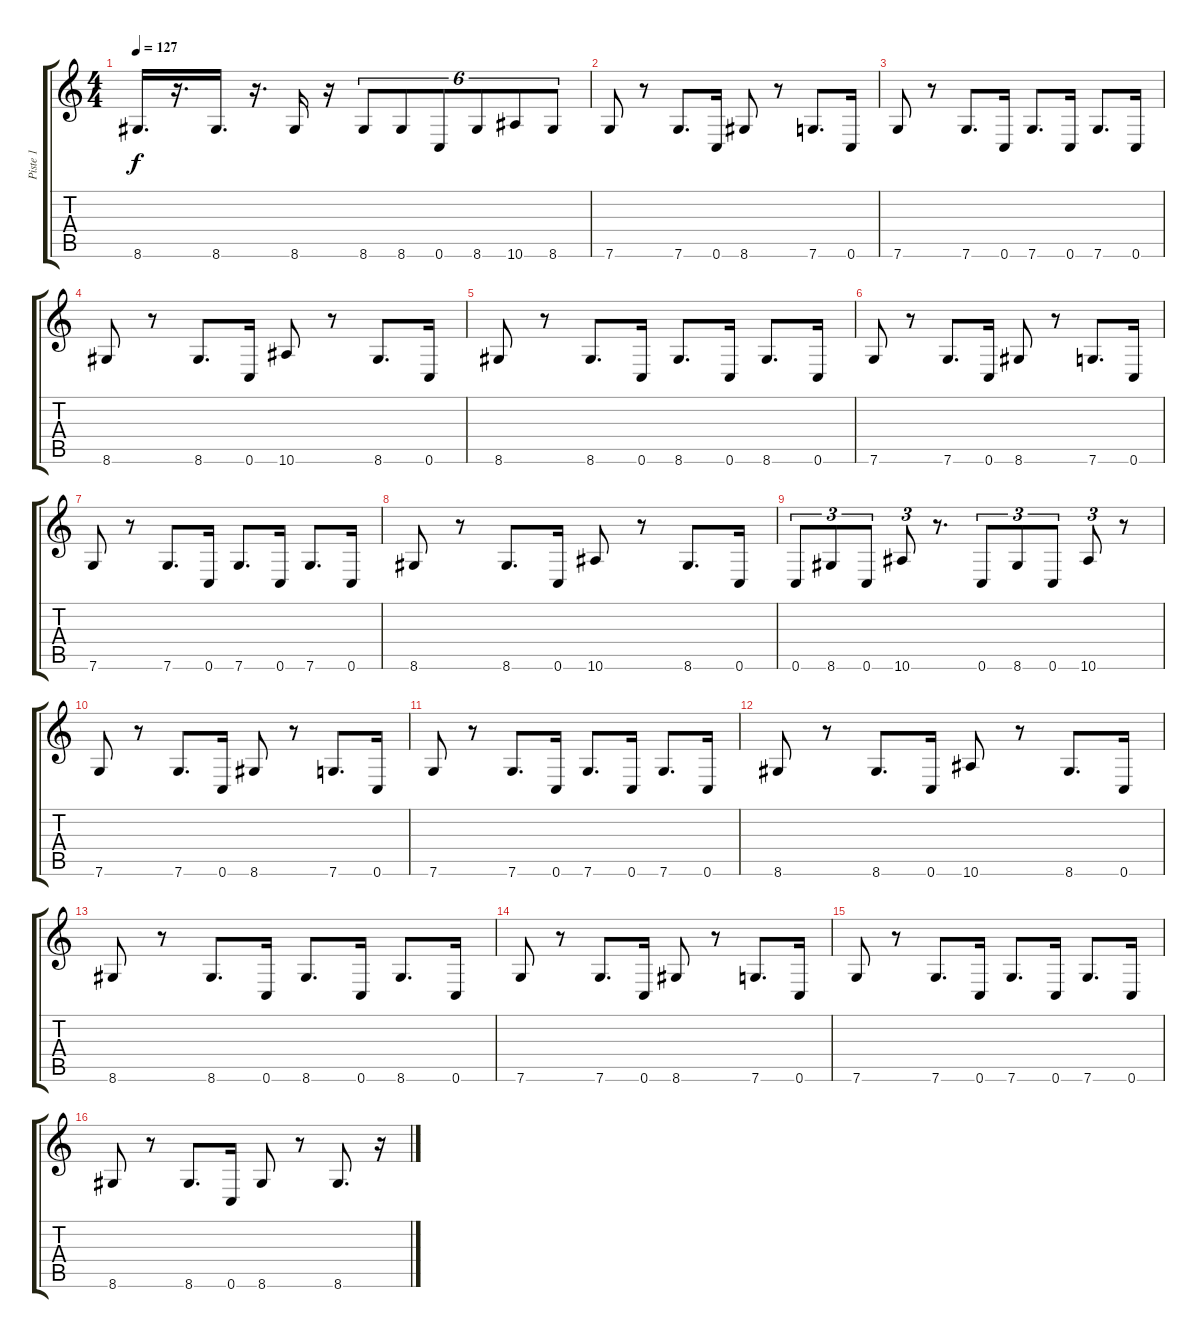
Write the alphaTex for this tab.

\track ("Piste 1" "Piste 1") {instrument distortionguitar}
\staff {score tabs}
\tuning (C4 G3 Eb3 Bb2 F2 C2) {hide}
\ts (4 4)
\tempo 127
\clef g2
\ks c
8.6.16{d dy f} r.16{d} 8.6.16{d} r.16{d} 8.6.16 r.16 8.6.8{tu (6 4)} 8.6.8{tu (6 4)} 0.6.8{tu (6 4)} 8.6.8{tu (6 4)} 10.6.8{tu (6 4)} 8.6.8{tu (6 4)} |
7.6.8 r.8 7.6.8{d} 0.6.16 8.6.8 r.8 7.6.8{d} 0.6.16 |
7.6.8 r.8 7.6.8{d} 0.6.16 7.6.8{d} 0.6.16 7.6.8{d} 0.6.16 |
8.6.8 r.8 8.6.8{d} 0.6.16 10.6.8 r.8 8.6.8{d} 0.6.16 |
8.6.8 r.8 8.6.8{d} 0.6.16 8.6.8{d} 0.6.16 8.6.8{d} 0.6.16 |
7.6.8 r.8 7.6.8{d} 0.6.16 8.6.8 r.8 7.6.8{d} 0.6.16 |
7.6.8 r.8 7.6.8{d} 0.6.16 7.6.8{d} 0.6.16 7.6.8{d} 0.6.16 |
8.6.8 r.8 8.6.8{d} 0.6.16 10.6.8 r.8 8.6.8{d} 0.6.16 |
0.6.8{tu (3 2)} 8.6.8{tu (3 2)} 0.6.8{tu (3 2)} 10.6.8{tu (3 2)} r.8{d} 0.6.8{tu (3 2)} 8.6.8{tu (3 2)} 0.6.8{tu (3 2)} 10.6.8{tu (3 2)} r.8 |
7.6.8 r.8 7.6.8{d} 0.6.16 8.6.8 r.8 7.6.8{d} 0.6.16 |
7.6.8 r.8 7.6.8{d} 0.6.16 7.6.8{d} 0.6.16 7.6.8{d} 0.6.16 |
8.6.8 r.8 8.6.8{d} 0.6.16 10.6.8 r.8 8.6.8{d} 0.6.16 |
8.6.8 r.8 8.6.8{d} 0.6.16 8.6.8{d} 0.6.16 8.6.8{d} 0.6.16 |
7.6.8 r.8 7.6.8{d} 0.6.16 8.6.8 r.8 7.6.8{d} 0.6.16 |
7.6.8 r.8 7.6.8{d} 0.6.16 7.6.8{d} 0.6.16 7.6.8{d} 0.6.16 |
8.6.8 r.8 8.6.8{d} 0.6.16 8.6.8 r.8 8.6.8{d} r.16
